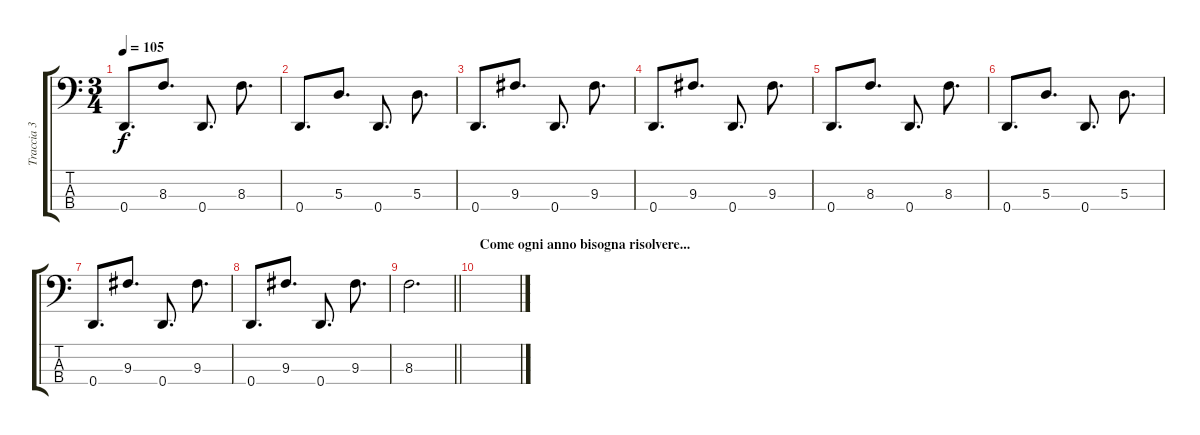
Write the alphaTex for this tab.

\track ("Traccia 3" "Traccia 3") {instrument electricbasspick}
\staff {score tabs}
\tuning (G2 D2 A1 D1) {hide}
\ts (3 4)
\tempo 105
\clef f4
\ks c
0.4.8{d dy f} 8.3.8{d} 0.4.8{d} 8.3.8{d} |
0.4.8{d} 5.3.8{d} 0.4.8{d} 5.3.8{d} |
0.4.8{d} 9.3.8{d} 0.4.8{d} 9.3.8{d} |
0.4.8{d} 9.3.8{d} 0.4.8{d} 9.3.8{d} |
0.4.8{d} 8.3.8{d} 0.4.8{d} 8.3.8{d} |
0.4.8{d} 5.3.8{d} 0.4.8{d} 5.3.8{d} |
0.4.8{d} 9.3.8{d} 0.4.8{d} 9.3.8{d} |
0.4.8{d} 9.3.8{d} 0.4.8{d} 9.3.8{d} |
\barLineRight lightlight
8.3.2{d} |
\section ("" "Come ogni anno bisogna risolvere...")
